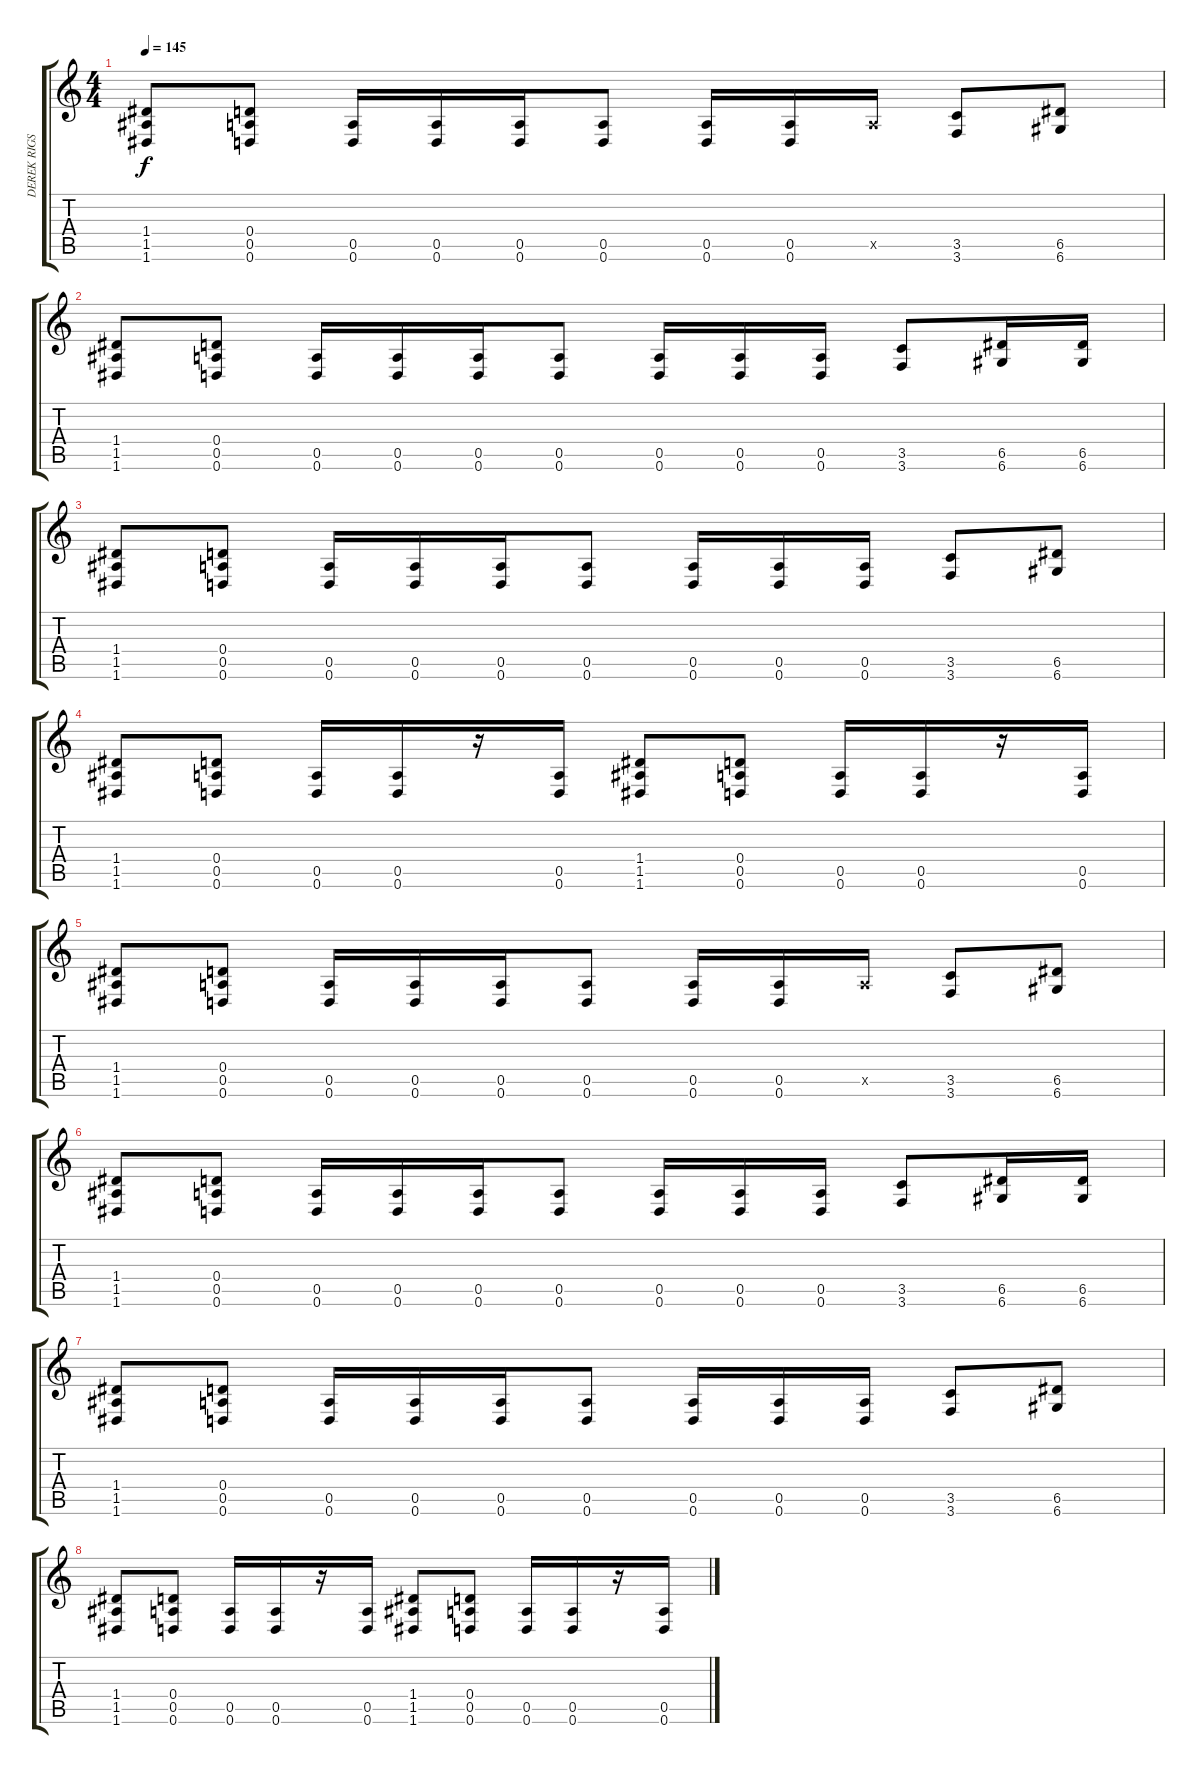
\track ("DEREK RIGS - guitar" "DEREK RIGS") {instrument overdrivenguitar}
\staff {score tabs}
\tuning (E4 B3 G3 D3 A2 D2) {hide}
\ts (4 4)
\tempo 145
\clef g2
\ks c
(1.4 1.5 1.6).8{dy f} (0.4 0.5 0.6).8 (0.5 0.6).16 (0.5 0.6).16 (0.5 0.6).16 (0.5 0.6).8 (0.5 0.6).16 (0.5 0.6).16 0.5{x}.16 (3.5 3.6).8 (6.5 6.6).8 |
(1.4 1.5 1.6).8 (0.4 0.5 0.6).8 (0.5 0.6).16 (0.5 0.6).16 (0.5 0.6).16 (0.5 0.6).8 (0.5 0.6).16 (0.5 0.6).16 (0.5 0.6).16 (3.5 3.6).8 (6.5 6.6).16 (6.5 6.6).16 |
(1.4 1.5 1.6).8 (0.4 0.5 0.6).8 (0.5 0.6).16 (0.5 0.6).16 (0.5 0.6).16 (0.5 0.6).8 (0.5 0.6).16 (0.5 0.6).16 (0.5 0.6).16 (3.5 3.6).8 (6.5 6.6).8 |
(1.4 1.5 1.6).8 (0.4 0.5 0.6).8 (0.5 0.6).16 (0.5 0.6).16 r.16 (0.5 0.6).16 (1.4 1.5 1.6).8 (0.4 0.5 0.6).8 (0.5 0.6).16 (0.5 0.6).16 r.16 (0.5 0.6).16 |
(1.4 1.5 1.6).8 (0.4 0.5 0.6).8 (0.5 0.6).16 (0.5 0.6).16 (0.5 0.6).16 (0.5 0.6).8 (0.5 0.6).16 (0.5 0.6).16 0.5{x}.16 (3.5 3.6).8 (6.5 6.6).8 |
(1.4 1.5 1.6).8 (0.4 0.5 0.6).8 (0.5 0.6).16 (0.5 0.6).16 (0.5 0.6).16 (0.5 0.6).8 (0.5 0.6).16 (0.5 0.6).16 (0.5 0.6).16 (3.5 3.6).8 (6.5 6.6).16 (6.5 6.6).16 |
(1.4 1.5 1.6).8 (0.4 0.5 0.6).8 (0.5 0.6).16 (0.5 0.6).16 (0.5 0.6).16 (0.5 0.6).8 (0.5 0.6).16 (0.5 0.6).16 (0.5 0.6).16 (3.5 3.6).8 (6.5 6.6).8 |
(1.4 1.5 1.6).8 (0.4 0.5 0.6).8 (0.5 0.6).16 (0.5 0.6).16 r.16 (0.5 0.6).16 (1.4 1.5 1.6).8 (0.4 0.5 0.6).8 (0.5 0.6).16 (0.5 0.6).16 r.16 (0.5 0.6).16
